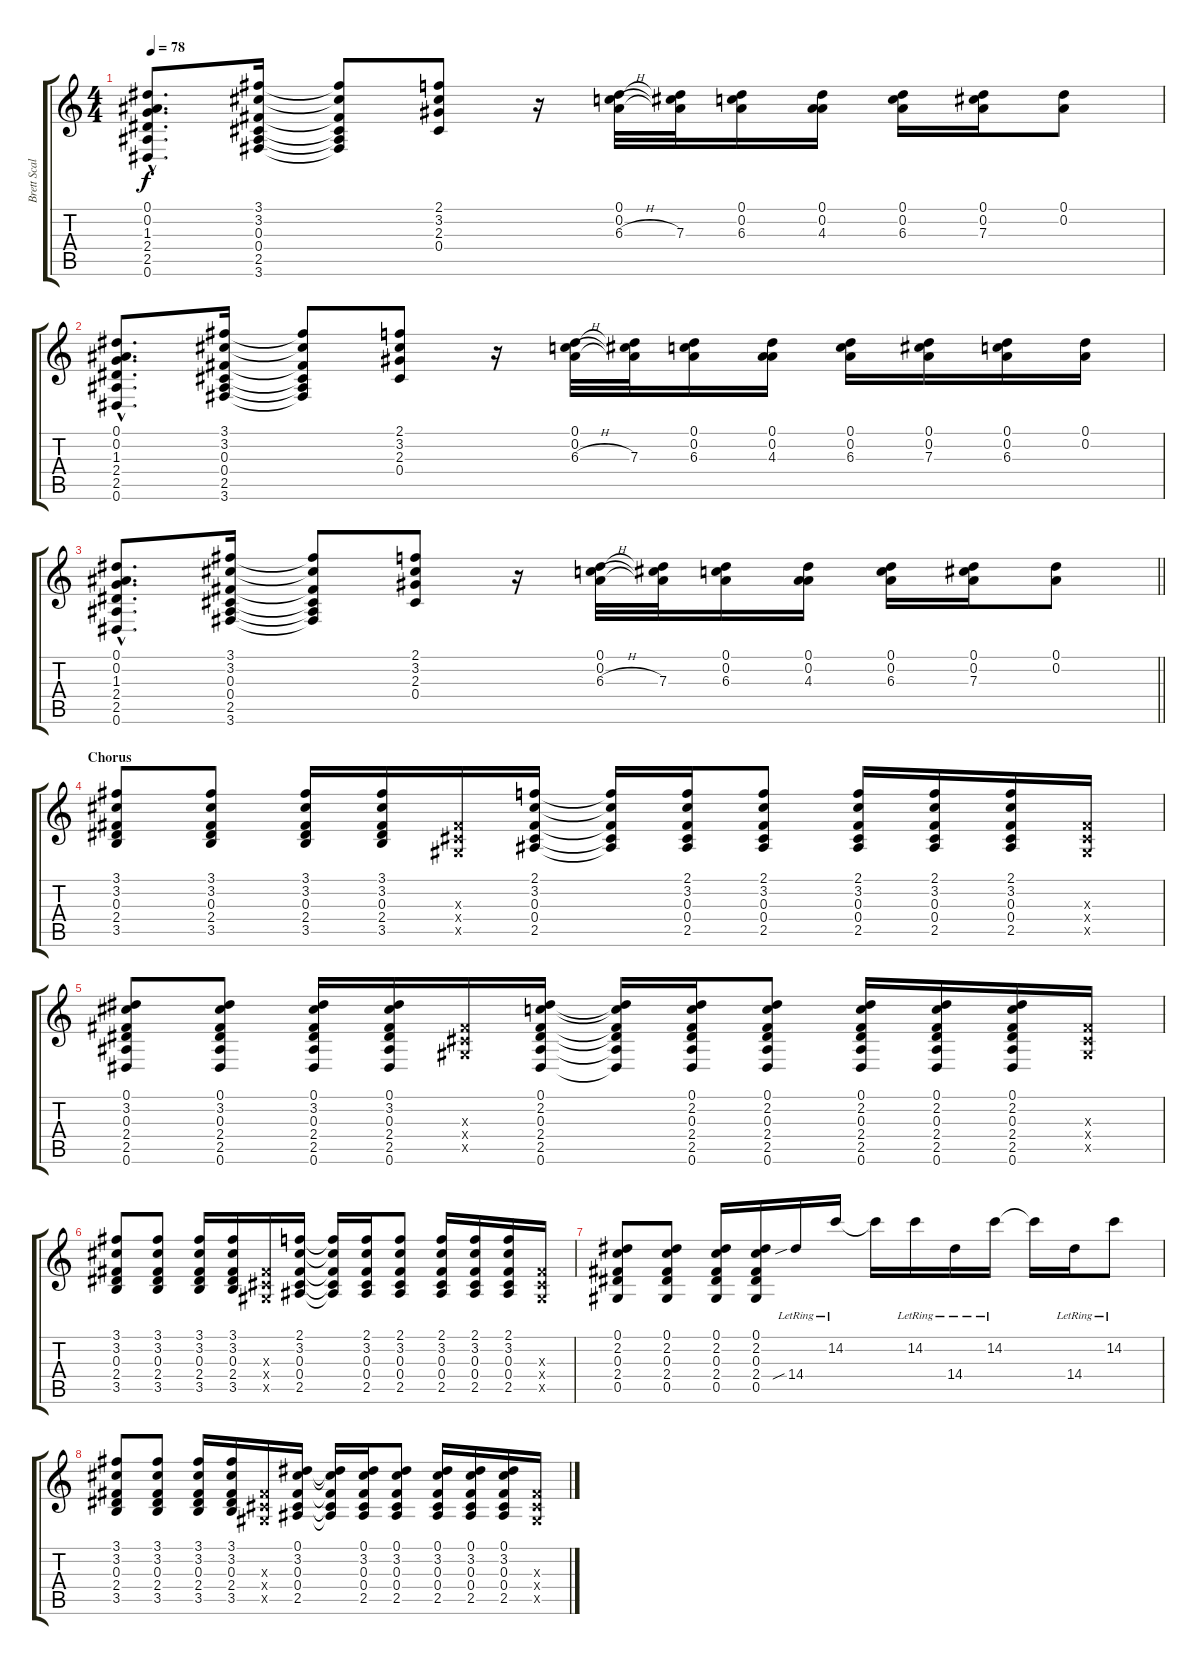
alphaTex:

\track ("Brett Scallions (Rhythm Guitar)" "Brett Scal") {instrument distortionguitar}
\staff {score tabs}
\tuning (Eb4 Bb3 Gb3 Db3 Ab2 Eb2) {hide}
\ts (4 4)
\tempo 78
\clef g2
\ks c
(0.1{hac} 0.2{hac} 1.3{hac} 2.4{hac} 2.5{hac} 0.6{hac}).8{d dy f} (3.1 3.2 0.3 0.4 2.5 3.6).16 (3.1{t} 3.2{t} 0.3{t} 0.4{t} 2.5{t} 3.6{t}).8 (2.1 3.2 2.3 0.4).8 r.16 (0.1 0.2 6.3{h}).32 (0.1{t} 0.2{t} 7.3).32 (0.1 0.2 6.3).16 (0.1 0.2 4.3).16 (0.1 0.2 6.3).16 (0.1 0.2 7.3).16 (0.1 0.2).8 |
(0.1{hac} 0.2{hac} 1.3{hac} 2.4{hac} 2.5{hac} 0.6{hac}).8{d} (3.1 3.2 0.3 0.4 2.5 3.6).16 (3.1{t} 3.2{t} 0.3{t} 0.4{t} 2.5{t} 3.6{t}).8 (2.1 3.2 2.3 0.4).8 r.16 (0.1 0.2 6.3{h}).32 (0.1{t} 0.2{t} 7.3).32 (0.1 0.2 6.3).16 (0.1 0.2 4.3).16 (0.1 0.2 6.3).16 (0.1 0.2 7.3).16 (0.1 0.2 6.3).16 (0.1 0.2).16 |
\barLineRight lightlight
(0.1{hac} 0.2{hac} 1.3{hac} 2.4{hac} 2.5{hac} 0.6{hac}).8{d} (3.1 3.2 0.3 0.4 2.5 3.6).16 (3.1{t} 3.2{t} 0.3{t} 0.4{t} 2.5{t} 3.6{t}).8 (2.1 3.2 2.3 0.4).8 r.16 (0.1 0.2 6.3{h}).32 (0.1{t} 0.2{t} 7.3).32 (0.1 0.2 6.3).16 (0.1 0.2 4.3).16 (0.1 0.2 6.3).16 (0.1 0.2 7.3).16 (0.1 0.2).8 |
\section ("" "Chorus")
(3.1 3.2 0.3 2.4 3.5).8 (3.1 3.2 0.3 2.4 3.5).8 (3.1 3.2 0.3 2.4 3.5).16 (3.1 3.2 0.3 2.4 3.5).16 (0.3{x} 0.4{x} 0.5{x}).16 (2.1 3.2 0.3 0.4 2.5).16 (2.1{t} 3.2{t} 0.3{t} 0.4{t} 2.5{t}).16 (2.1 3.2 0.3 0.4 2.5).16 (2.1 3.2 0.3 0.4 2.5).8 (2.1 3.2 0.3 0.4 2.5).16 (2.1 3.2 0.3 0.4 2.5).16 (2.1 3.2 0.3 0.4 2.5).16 (0.3{x} 0.4{x} 0.5{x}).16 |
(0.1 3.2 0.3 2.4 2.5 0.6).8 (0.1 3.2 0.3 2.4 2.5 0.6).8 (0.1 3.2 0.3 2.4 2.5 0.6).16 (0.1 3.2 0.3 2.4 2.5 0.6).16 (0.3{x} 0.4{x} 0.5{x}).16 (0.1 2.2 0.3 2.4 2.5 0.6).16 (0.1{t} 2.2{t} 0.3{t} 2.4{t} 2.5{t} 0.6{t}).16 (0.1 2.2 0.3 2.4 2.5 0.6).16 (0.1 2.2 0.3 2.4 2.5 0.6).8 (0.1 2.2 0.3 2.4 2.5 0.6).16 (0.1 2.2 0.3 2.4 2.5 0.6).16 (0.1 2.2 0.3 2.4 2.5 0.6).16 (0.3{x} 0.4{x} 0.5{x}).16 |
(3.1 3.2 0.3 2.4 3.5).8 (3.1 3.2 0.3 2.4 3.5).8 (3.1 3.2 0.3 2.4 3.5).16 (3.1 3.2 0.3 2.4 3.5).16 (0.3{x} 0.4{x} 0.5{x}).16 (2.1 3.2 0.3 0.4 2.5).16 (2.1{t} 3.2{t} 0.3{t} 0.4{t} 2.5{t}).16 (2.1 3.2 0.3 0.4 2.5).16 (2.1 3.2 0.3 0.4 2.5).8 (2.1 3.2 0.3 0.4 2.5).16 (2.1 3.2 0.3 0.4 2.5).16 (2.1 3.2 0.3 0.4 2.5).16 (0.3{x} 0.4{x} 0.5{x}).16 |
(0.1 2.2 0.3 2.4 0.5).8 (0.1 2.2 0.3 2.4 0.5).8 (0.1 2.2 0.3 2.4 0.5).16 (0.1 2.2 0.3 2.4 0.5).16 14.4{sib lr}.16 14.2{lr}.16 14.2{t}.16 14.2{lr}.16 14.4{lr}.16 14.2{lr}.16 14.2{t}.16 14.4{lr}.16 14.2{lr}.8 |
(3.1 3.2 0.3 2.4 3.5).8 (3.1 3.2 0.3 2.4 3.5).8 (3.1 3.2 0.3 2.4 3.5).16 (3.1 3.2 0.3 2.4 3.5).16 (0.3{x} 0.4{x} 0.5{x}).16 (0.1 3.2 0.3 0.4 2.5).16 (0.1{t} 3.2{t} 0.3{t} 0.4{t} 2.5{t}).16 (0.1 3.2 0.3 0.4 2.5).16 (0.1 3.2 0.3 0.4 2.5).8 (0.1 3.2 0.3 0.4 2.5).16 (0.1 3.2 0.3 0.4 2.5).16 (0.1 3.2 0.3 0.4 2.5).16 (0.3{x} 0.4{x} 0.5{x}).16
